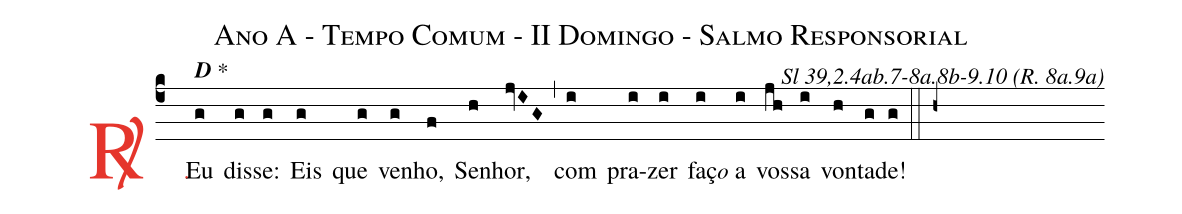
name: Ano A - Tempo Comum - II Domingo - Salmo Responsorial;
commentary: Sl 39,2.4ab.7-8a.8b-9.10 (R. 8a.9a);
%%
(c4)

<c><sp>R/</sp>.</c>() Eu<alt>\textbf{D \protect\GreStar}</alt>(g) dis(g)se:(g) Eis(g) que(g) ve(g)nho,(f) Se(h)nhor,(jvIG) (,)
com(i) pra(i)zer(i) fa(i)ç<e>o</e> a(i) vos(jh)sa(i) von(h)ta(g)de!(g)

(::)

(h+)
